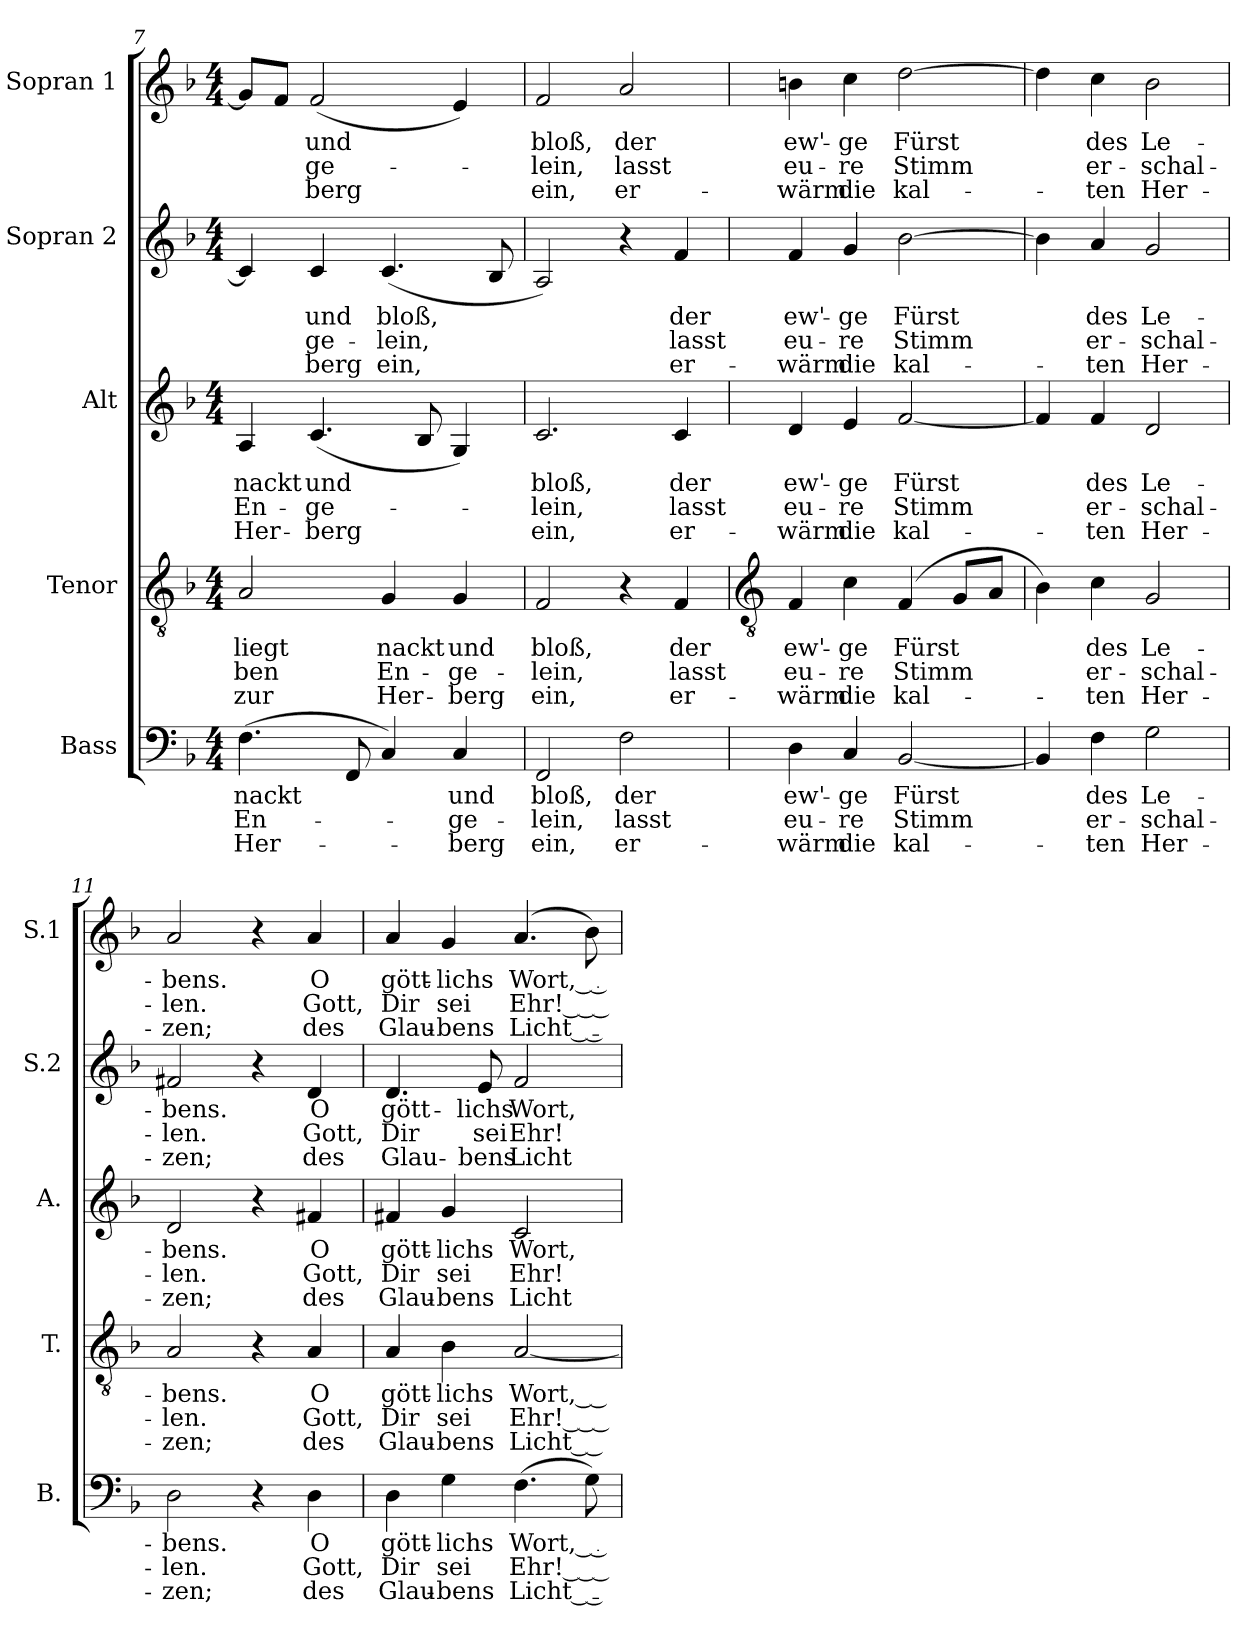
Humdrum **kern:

**kern	**text	**text	**text	**kern	**text	**text	**text	**kern	**text	**text	**text	**kern	**text	**text	**text	**kern	**text	**text	**text
*part5	*part5	*part5	*part5	*part4	*part4	*part4	*part4	*part3	*part3	*part3	*part3	*part2	*part2	*part2	*part2	*part1	*part1	*part1	*part1
*staff5	*staff5	*staff5	*staff5	*staff4	*staff4	*staff4	*staff4	*staff3	*staff3	*staff3	*staff3	*staff2	*staff2	*staff2	*staff2	*staff1	*staff1	*staff1	*staff1
*I"Bass	*	*	*	*I"Tenor	*	*	*	*I"Alt	*	*	*	*I"Sopran 2	*	*	*	*I"Sopran 1	*	*	*
*I'B.	*	*	*	*I'T.	*	*	*	*I'A.	*	*	*	*I'S.2	*	*	*	*I'S.1	*	*	*
*clefF4	*	*	*	*clefGv2	*	*	*	*clefG2	*	*	*	*clefG2	*	*	*	*clefG2	*	*	*
*k[b-]	*	*	*	*k[b-]	*	*	*	*k[b-]	*	*	*	*k[b-]	*	*	*	*k[b-]	*	*	*
*F:	*	*	*	*F:	*	*	*	*F:	*	*	*	*F:	*	*	*	*F:	*	*	*
*M4/4	*	*	*	*M4/4	*	*	*	*M4/4	*	*	*	*M4/4	*	*	*	*M4/4	*	*	*
=7	=7	=7	=7	=7	=7	=7	=7	=7	=7	=7	=7	=7	=7	=7	=7	=7	=7	=7	=7
!	!LO:LY:b	!LO:LY:b	!LO:LY:b	!	!LO:LY:b	!LO:LY:b	!LO:LY:b	!	!LO:LY:b	!LO:LY:b	!LO:LY:b	!	!	!	!	!	!	!	!
(>4.F	nackt	En-	-Her-	2A	liegt	ben	zur	4A	nackt	En-	-Her-	4c]	.	.	.	8gL]	.	.	.
.	.	.	.	.	.	.	.	.	.	.	.	.	.	.	.	8fJ	.	.	.
!	!	!	!	!	!	!	!	!	!LO:LY:b	!LO:LY:b	!LO:LY:b	!	!LO:LY:b	!LO:LY:b	!LO:LY:b	!	!LO:LY:b	!LO:LY:b	!LO:LY:b
.	.	.	.	.	.	.	.	(>4.c	-und	ge-	-berg	4c	-und	ge-	-berg	(<2f	-und	ge-	-berg
8FF	.	.	.	.	.	.	.	.	.	.	.	.	.	.	.	.	.	.	.
!	!	!	!	!	!LO:LY:b	!LO:LY:b	!LO:LY:b	!	!	!	!	!	!LO:LY:b	!LO:LY:b	!LO:LY:b	!	!	!	!
4C)	.	.	.	4G	nackt	En-	-Her-	.	.	.	.	(>4.c	bloß,	lein,	ein,	.	.	.	.
.	.	.	.	.	.	.	.	8B-	.	.	.	.	.	.	.	.	.	.	.
!	!LO:LY:b	!LO:LY:b	!LO:LY:b	!	!LO:LY:b	!LO:LY:b	!LO:LY:b	!	!	!	!	!	!	!	!	!	!	!	!
4C	-und	ge-	-berg	4G	-und	ge-	-berg	4G)	.	.	.	.	.	.	.	4e)	.	.	.
.	.	.	.	.	.	.	.	.	.	.	.	8B-	.	.	.	.	.	.	.
=8	=8	=8	=8	=8	=8	=8	=8	=8	=8	=8	=8	=8	=8	=8	=8	=8	=8	=8	=8
!	!LO:LY:b	!LO:LY:b	!LO:LY:b	!	!LO:LY:b	!LO:LY:b	!LO:LY:b	!	!LO:LY:b	!LO:LY:b	!LO:LY:b	!	!	!	!	!	!LO:LY:b	!LO:LY:b	!LO:LY:b
2FF	bloß,	lein,	ein,	2F	bloß,	lein,	ein,	2.c	bloß,	lein,	ein,	2A)	.	.	.	2f	bloß,	lein,	ein,
!	!LO:LY:b	!LO:LY:b	!LO:LY:b	!	!	!	!	!	!	!	!	!	!	!	!	!	!LO:LY:b	!LO:LY:b	!LO:LY:b
2F	der	lasst	er-	4r	.	.	.	.	.	.	.	4r	.	.	.	2a	der	lasst	er-
!	!	!	!	!	!LO:LY:b	!LO:LY:b	!LO:LY:b	!	!LO:LY:b	!LO:LY:b	!LO:LY:b	!	!LO:LY:b	!LO:LY:b	!LO:LY:b	!	!	!	!
.	.	.	.	4F	der	lasst	er-	4c	der	lasst	er-	4f	der	lasst	er-	.	.	.	.
!!LO:LB:g=z
=9	=9	=9	=9	=9	=9	=9	=9	=9	=9	=9	=9	=9	=9	=9	=9	=9	=9	=9	=9
*	*	*	*	*clefGv2	*	*	*	*	*	*	*	*	*	*	*	*	*	*	*
!	!LO:LY:b	!LO:LY:b	!LO:LY:b	!	!LO:LY:b	!LO:LY:b	!LO:LY:b	!	!LO:LY:b	!LO:LY:b	!LO:LY:b	!	!LO:LY:b	!LO:LY:b	!LO:LY:b	!	!LO:LY:b	!LO:LY:b	!LO:LY:b
4D	-ew'-	-eu-	-wärm	4F	-ew'-	-eu-	-wärm	4d	-ew'-	-eu-	-wärm	4f	-ew'-	-eu-	-wärm	4bn	-ew'-	-eu-	-wärm
!	!LO:LY:b	!LO:LY:b	!LO:LY:b	!	!LO:LY:b	!LO:LY:b	!LO:LY:b	!	!LO:LY:b	!LO:LY:b	!LO:LY:b	!	!LO:LY:b	!LO:LY:b	!LO:LY:b	!	!LO:LY:b	!LO:LY:b	!LO:LY:b
4C	ge	re	die	4c	ge	re	die	4e	ge	re	die	4g	ge	re	die	4cc	ge	re	die
!	!LO:LY:b	!LO:LY:b	!LO:LY:b	!	!LO:LY:b	!LO:LY:b	!LO:LY:b	!	!LO:LY:b	!LO:LY:b	!LO:LY:b	!	!LO:LY:b	!LO:LY:b	!LO:LY:b	!	!LO:LY:b	!LO:LY:b	!LO:LY:b
[2BB-	Fürst	Stimm	kal-	(<4F	Fürst	Stimm	kal-	[2f	Fürst	Stimm	kal-	[2b-	Fürst	Stimm	kal-	[2dd	Fürst	Stimm	kal-
.	.	.	.	8GL	.	.	.	.	.	.	.	.	.	.	.	.	.	.	.
.	.	.	.	8AJ	.	.	.	.	.	.	.	.	.	.	.	.	.	.	.
=10	=10	=10	=10	=10	=10	=10	=10	=10	=10	=10	=10	=10	=10	=10	=10	=10	=10	=10	=10
4BB-]	.	.	.	4B-)	.	.	.	4f]	.	.	.	4b-]	.	.	.	4dd]	.	.	.
!	!LO:LY:b	!LO:LY:b	!LO:LY:b	!	!LO:LY:b	!LO:LY:b	!LO:LY:b	!	!LO:LY:b	!LO:LY:b	!LO:LY:b	!	!LO:LY:b	!LO:LY:b	!LO:LY:b	!	!LO:LY:b	!LO:LY:b	!LO:LY:b
4F	-des	er-	-ten	4c	-des	er-	-ten	4f	-des	er-	-ten	4a	-des	er-	-ten	4cc	-des	er-	-ten
!	!LO:LY:b	!LO:LY:b	!LO:LY:b	!	!LO:LY:b	!LO:LY:b	!LO:LY:b	!	!LO:LY:b	!LO:LY:b	!LO:LY:b	!	!LO:LY:b	!LO:LY:b	!LO:LY:b	!	!LO:LY:b	!LO:LY:b	!LO:LY:b
2G	Le-	-schal-	-Her-	2G	Le-	-schal-	-Her-	2d	Le-	-schal-	-Her-	2g	Le-	-schal-	-Her-	2b-	Le-	-schal-	-Her-
=11	=11	=11	=11	=11	=11	=11	=11	=11	=11	=11	=11	=11	=11	=11	=11	=11	=11	=11	=11
!	!LO:LY:b	!LO:LY:b	!LO:LY:b	!	!LO:LY:b	!LO:LY:b	!LO:LY:b	!	!LO:LY:b	!LO:LY:b	!LO:LY:b	!	!LO:LY:b	!LO:LY:b	!LO:LY:b	!	!LO:LY:b	!LO:LY:b	!LO:LY:b
2D	-bens.	len.	zen;	2A	-bens.	len.	zen;	2d	-bens.	len.	zen;	2f#X	-bens.	len.	zen;	2a	-bens.	len.	zen;
4r	.	.	.	4r	.	.	.	4r	.	.	.	4r	.	.	.	4r	.	.	.
!	!LO:LY:b	!LO:LY:b	!LO:LY:b	!	!LO:LY:b	!LO:LY:b	!LO:LY:b	!	!LO:LY:b	!LO:LY:b	!LO:LY:b	!	!LO:LY:b	!LO:LY:b	!LO:LY:b	!	!LO:LY:b	!LO:LY:b	!LO:LY:b
4D	O	Gott,	des	4A	O	Gott,	des	4f#X	O	Gott,	des	4d	O	Gott,	des	4a	O	Gott,	des
=12	=12	=12	=12	=12	=12	=12	=12	=12	=12	=12	=12	=12	=12	=12	=12	=12	=12	=12	=12
!	!LO:LY:b	!LO:LY:b	!LO:LY:b	!	!LO:LY:b	!LO:LY:b	!LO:LY:b	!	!LO:LY:b	!LO:LY:b	!LO:LY:b	!	!LO:LY:b	!LO:LY:b	!LO:LY:b	!	!LO:LY:b	!LO:LY:b	!LO:LY:b
4D	gött-	-Dir	Glau-	4A	gött-	-Dir	Glau-	4f#X	gött-	-Dir	Glau-	4.d	gött-	-Dir	Glau-	4a	gött-	-Dir	Glau-
!	!LO:LY:b	!LO:LY:b	!LO:LY:b	!	!LO:LY:b	!LO:LY:b	!LO:LY:b	!	!LO:LY:b	!LO:LY:b	!LO:LY:b	!	!	!	!	!	!LO:LY:b	!LO:LY:b	!LO:LY:b
4G	-lichs	sei	bens	4B-	-lichs	sei	bens	4g	-lichs	sei	bens	.	.	.	.	4g	-lichs	sei	bens
!	!	!	!	!	!	!	!	!	!	!	!	!	!LO:LY:b	!LO:LY:b	!LO:LY:b	!	!	!	!
.	.	.	.	.	.	.	.	.	.	.	.	8e	-lichs	sei	bens	.	.	.	.
!	!LO:LY:b	!LO:LY:b	!LO:LY:b	!	!LO:LY:b	!LO:LY:b	!LO:LY:b	!	!LO:LY:b	!LO:LY:b	!LO:LY:b	!	!LO:LY:b	!LO:LY:b	!LO:LY:b	!	!LO:LY:b	!LO:LY:b	!LO:LY:b
(>4.F	Wort,___	Ehr!____	Licht___	[2A	Wort,___	Ehr!____	Licht___	2c	Wort,	Ehr!	Licht	2f	Wort,	Ehr!	Licht	(4.a	Wort,___	Ehr!____	Licht___
8G)	.	.	.	.	.	.	.	.	.	.	.	.	.	.	.	8b-)	.	.	.
=	=	=	=	=	=	=	=	=	=	=	=	=	=	=	=	=	=	=	=
*-	*-	*-	*-	*-	*-	*-	*-	*-	*-	*-	*-	*-	*-	*-	*-	*-	*-	*-	*-
